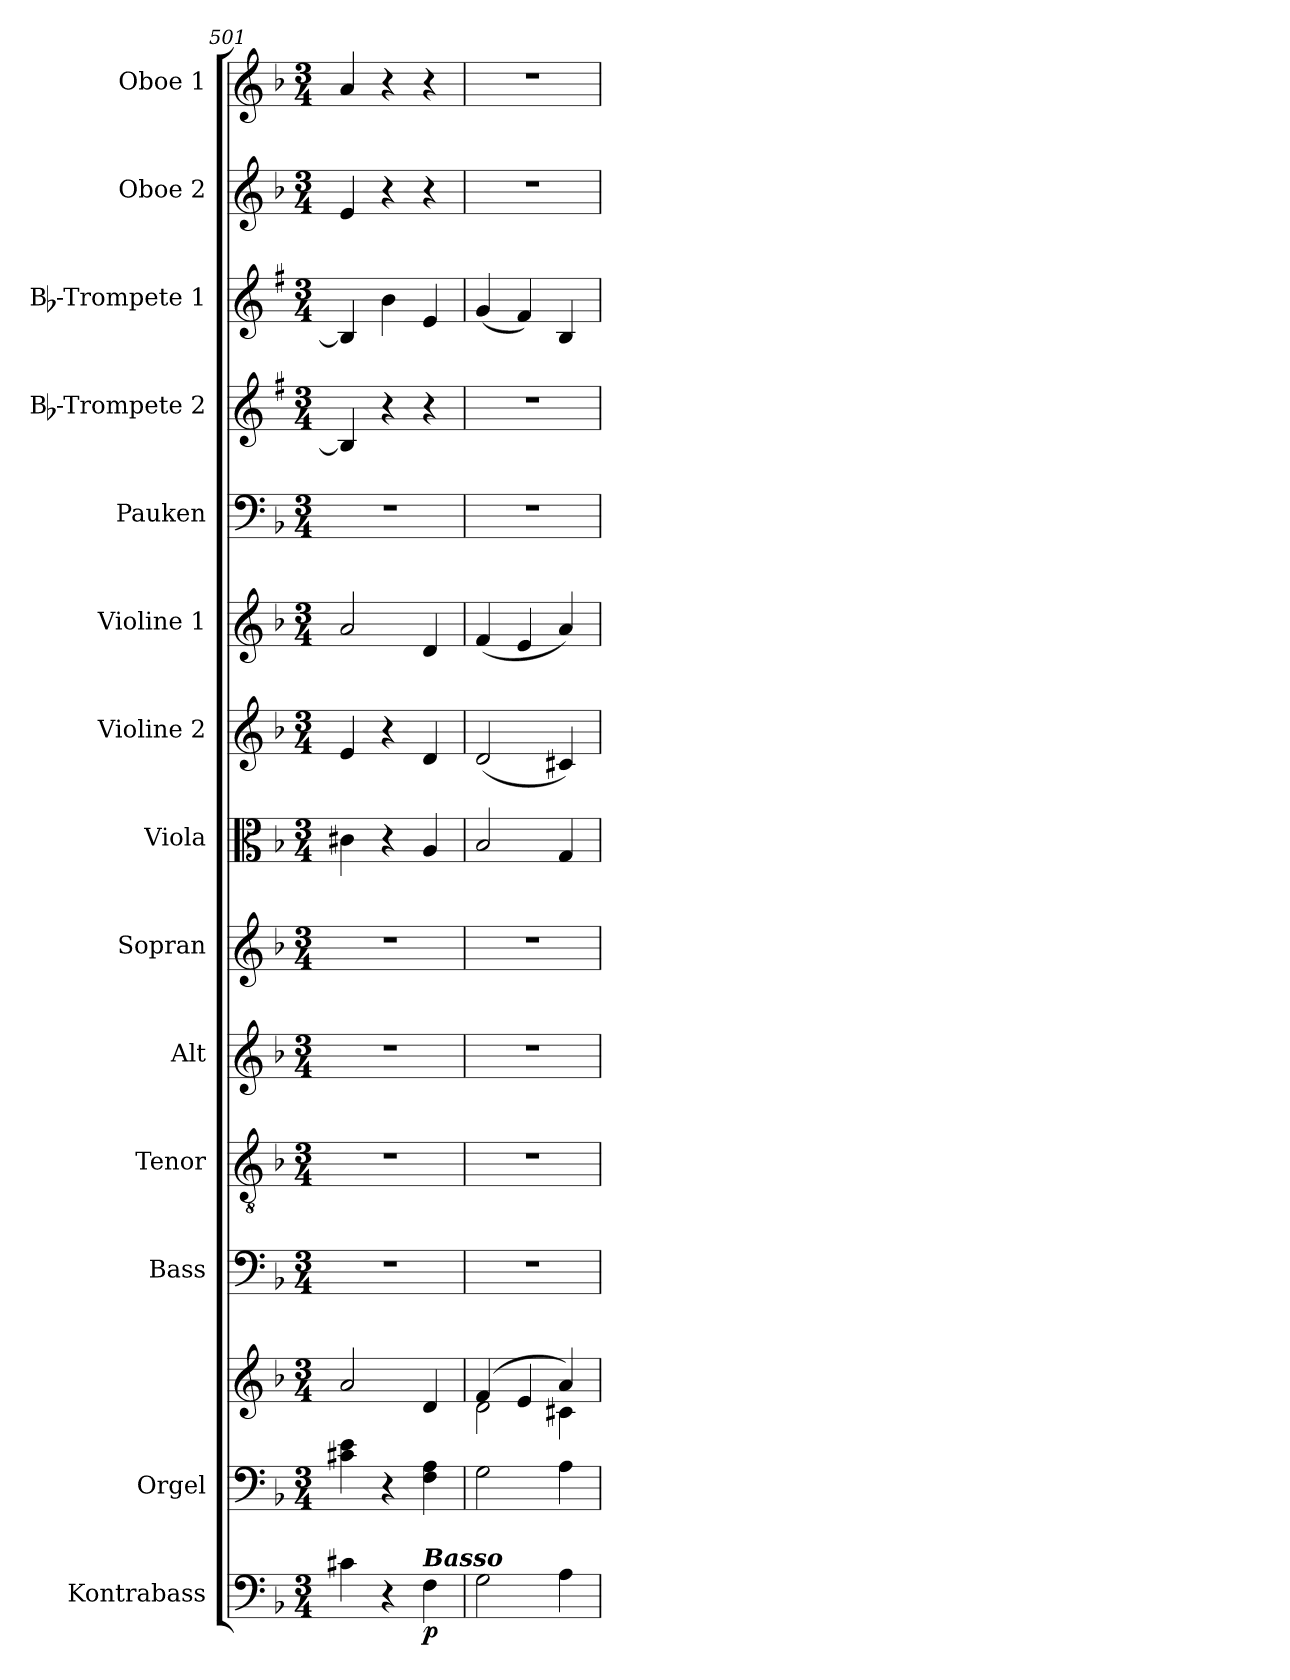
**kern	**dynam	**kern	**kern	**kern	**kern	**kern	**kern	**kern	**kern	**kern	**kern	**kern	**kern	**kern	**kern
*part14	*part14	*part13	*part13	*part12	*part11	*part10	*part9	*part8	*part7	*part6	*part5	*part4	*part3	*part2	*part1
*staff15	*staff15	*staff14	*staff13	*staff12	*staff11	*staff10	*staff9	*staff8	*staff7	*staff6	*staff5	*staff4	*staff3	*staff2	*staff1
*I"Kontrabass	*	*I"Orgel	*	*I"Bass	*I"Tenor	*I"Alt	*I"Sopran	*I"Viola	*I"Violine 2	*I"Violine 1	*I"Pauken	*I"Bb-Trompete 2	*I"Bb-Trompete 1	*I"Oboe 2	*I"Oboe 1
*I'Kb.	*	*I'Org.	*	*I'B.	*I'T.	*I'A.	*I'S.	*I'Vla.	*I'Vl. 2	*I'Vl. 1	*I'Pk.	*I'Bb Trp. 2	*I'Bb Trp. 1	*I'Ob. 2	*I'Ob. 1
*clefF4	*	*clefF4	*clefG2	*clefF4	*clefGv2	*clefG2	*clefG2	*clefC3	*clefG2	*clefG2	*clefF4	*clefG2	*clefG2	*clefG2	*clefG2
*ITrd7c12	*	*	*	*	*	*	*	*	*	*	*	*ITrd1c2	*ITrd1c2	*	*
*k[b-]	*	*k[b-]	*k[b-]	*k[b-]	*k[b-]	*k[b-]	*k[b-]	*k[b-]	*k[b-]	*k[b-]	*k[b-]	*k[b-]	*k[b-]	*k[b-]	*k[b-]
*F:	*	*F:	*F:	*F:	*F:	*F:	*F:	*F:	*F:	*F:	*F:	*F:	*F:	*F:	*F:
*M3/4	*	*M3/4	*M3/4	*M3/4	*M3/4	*M3/4	*M3/4	*M3/4	*M3/4	*M3/4	*M3/4	*M3/4	*M3/4	*M3/4	*M3/4
=501	=501	=501	=501	=501	=501	=501	=501	=501	=501	=501	=501	=501	=501	=501	=501
4C#X\	.	4c#X\ 4e\	2a/	2.r	2.r	2.r	2.r	4c#X\	4e/	2a/	2.r	4A/]	4A/]	4e/	4a/
4r	.	4r	.	.	.	.	.	4r	4r	.	.	4r	4a\	4r	4r
!LO:TX:a:Bi:t=Basso	!	!	!	!	!	!	!	!	!	!	!	!	!	!	!
!	!LO:DY:b	!	!	!	!	!	!	!	!	!	!	!	!	!	!
4FF\	p	4F\ 4A\	4d/	.	.	.	.	4A/	4d/	4d/	.	4r	4d/	4r	4r
=502	=502	=502	=502	=502	=502	=502	=502	=502	=502	=502	=502	=502	=502	=502	=502
*	*	*	*^	*	*	*	*	*	*	*	*	*	*	*	*
2GG\	.	2G\	(4f/	2d\	2.r	2.r	2.r	2.r	2B-/	(<2d/	(<4f/	2.r	2.r	(<4f/	2.r	2.r
.	.	.	4e/	.	.	.	.	.	.	.	4e/	.	.	4e/)	.	.
4AA\	.	4A\	4a/)	4c#X\	.	.	.	.	4G/	4c#X/)	4a/)	.	.	4A/	.	.
*	*	*	*v	*v	*	*	*	*	*	*	*	*	*	*	*	*
=	=	=	=	=	=	=	=	=	=	=	=	=	=	=	=
*-	*-	*-	*-	*-	*-	*-	*-	*-	*-	*-	*-	*-	*-	*-	*-
